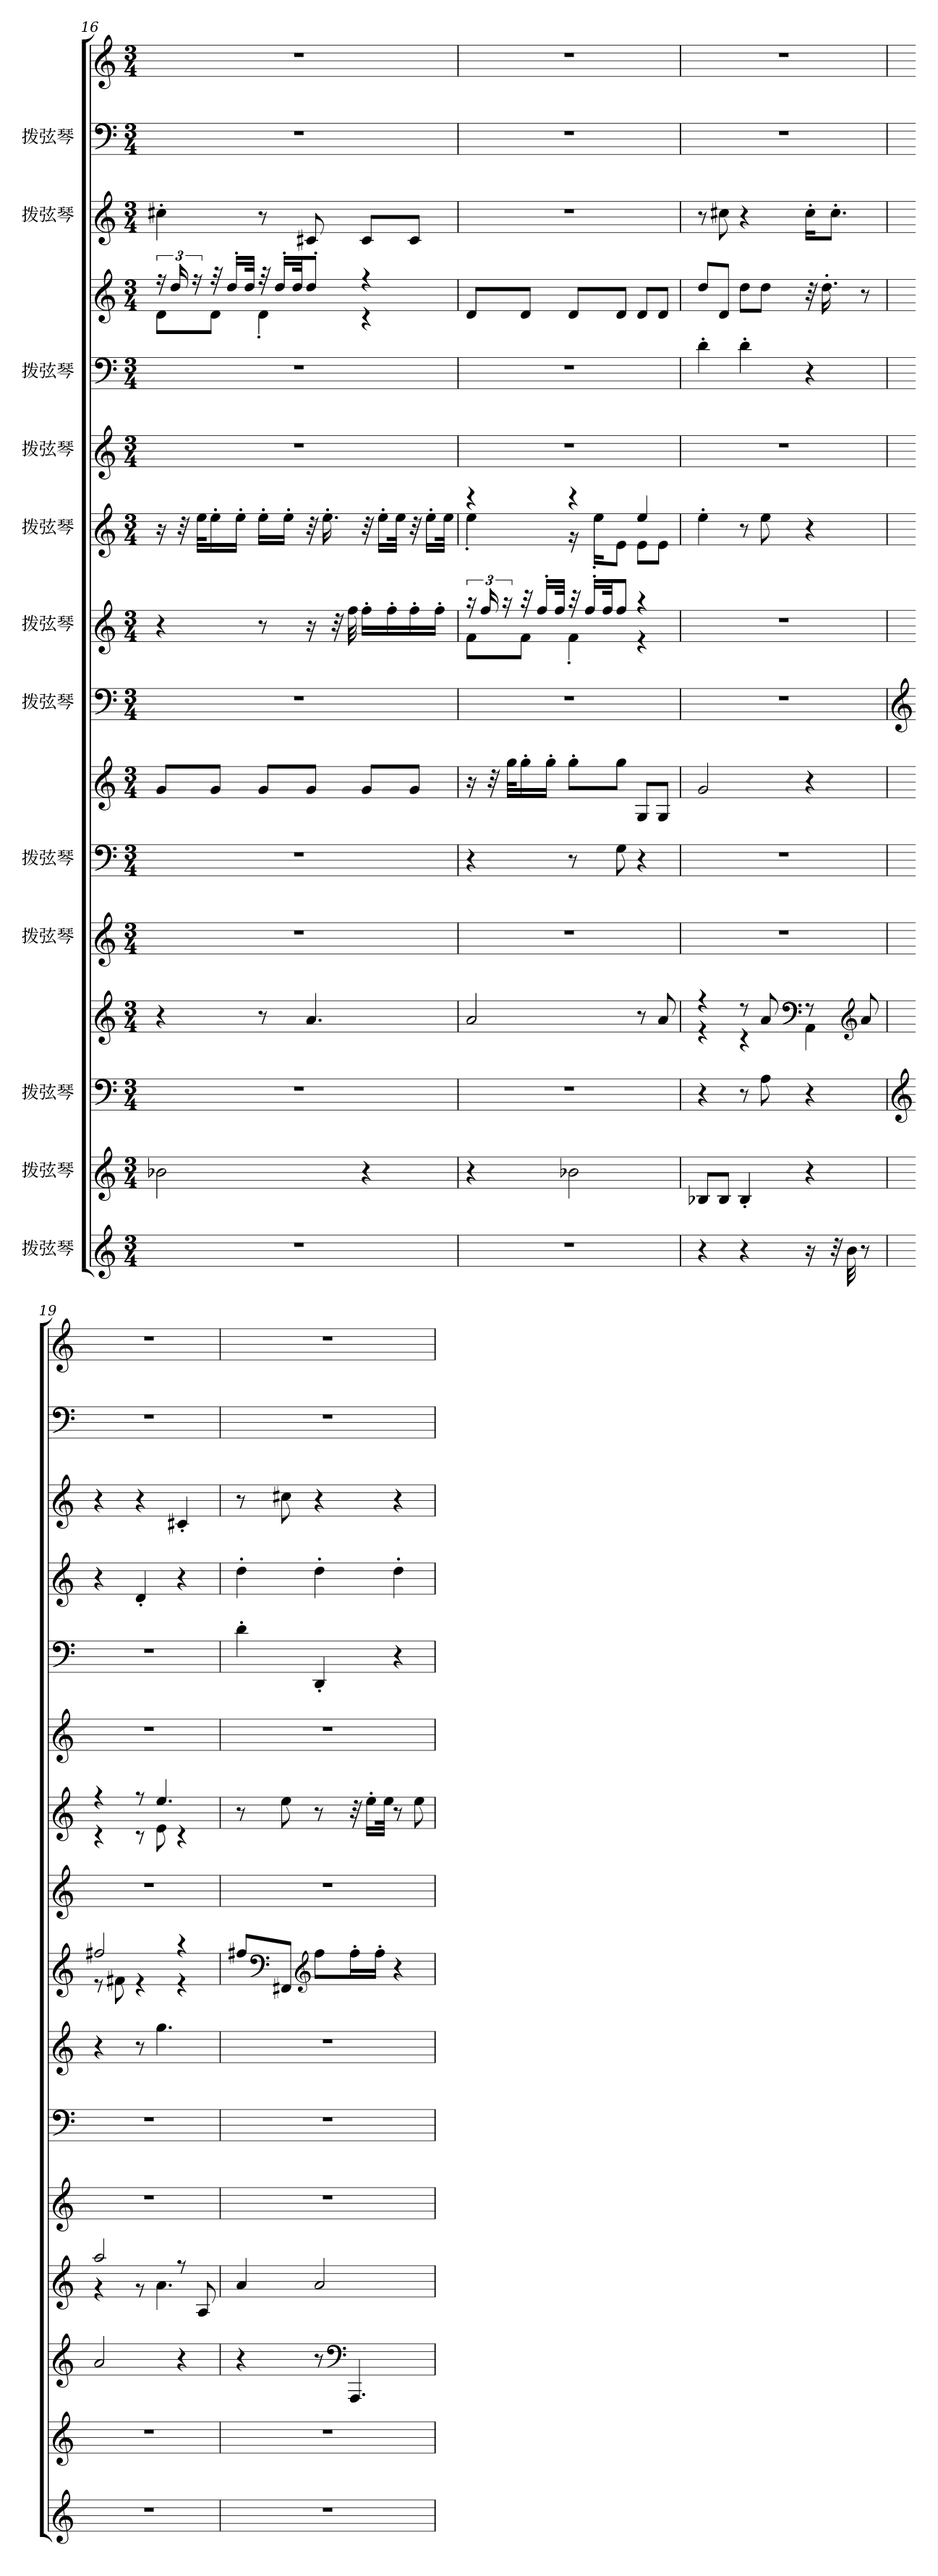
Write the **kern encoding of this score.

**kern	**kern	**kern	**kern	**kern	**kern	**kern	**kern	**kern	**kern	**kern	**kern	**kern	**kern	**kern	**kern
*part12	*part11	*part10	*part10	*part9	*part8	*part8	*part7	*part6	*part5	*part4	*part3	*part3	*part2	*part1	*part1
*staff16	*staff15	*staff14	*staff13	*staff12	*staff11	*staff10	*staff9	*staff8	*staff7	*staff6	*staff5	*staff4	*staff3	*staff2	*staff1
*I"拨弦琴	*I"拨弦琴	*I"拨弦琴	*	*I"拨弦琴	*I"拨弦琴	*	*I"拨弦琴	*I"拨弦琴	*I"拨弦琴	*I"拨弦琴	*I"拨弦琴	*	*I"拨弦琴	*I"拨弦琴	*
!!LO:PB:g=z
*clefG2	*clefG2	*clefF4	*clefG2	*clefG2	*clefF4	*clefG2	*clefF4	*clefG2	*clefG2	*clefG2	*clefF4	*clefG2	*clefG2	*clefF4	*clefG2
*k[]	*k[]	*k[]	*k[]	*k[]	*k[]	*k[]	*k[]	*k[]	*k[]	*k[]	*k[]	*k[]	*k[]	*k[]	*k[]
*M3/4	*M3/4	*M3/4	*M3/4	*M3/4	*M3/4	*M3/4	*M3/4	*M3/4	*M3/4	*M3/4	*M3/4	*M3/4	*M3/4	*M3/4	*M3/4
=16	=16	=16	=16	=16	=16	=16	=16	=16	=16	=16	=16	=16	=16	=16	=16
*	*	*	*	*	*	*	*	*	*	*	*	*^	*	*	*
2.r	2b-X\	2.r	4r	2.r	2.r	8g/L	2.r	4r	16r	2.r	2.r	24r	8d\L	4cc#X'\	2.r	2.r
.	.	.	.	.	.	.	.	.	.	.	.	24dd/	.	.	.	.
.	.	.	.	.	.	.	.	.	32r	.	.	.	.	.	.	.
.	.	.	.	.	.	.	.	.	.	.	.	24r	.	.	.	.
.	.	.	.	.	.	.	.	.	32ee\KLL	.	.	.	.	.	.	.
.	.	.	.	.	.	8g/J	.	.	16ee'\	.	.	32r	8d\J	.	.	.
.	.	.	.	.	.	.	.	.	.	.	.	16dd'/LL	.	.	.	.
.	.	.	.	.	.	.	.	.	16ee'\JJ	.	.	.	.	.	.	.
.	.	.	.	.	.	.	.	.	.	.	.	32dd/JJk	.	.	.	.
.	.	.	8r	.	.	8g/L	.	8r	16ee'\LL	.	.	32r	4d'\	8r	.	.
.	.	.	.	.	.	.	.	.	.	.	.	16dd'/LL	.	.	.	.
.	.	.	.	.	.	.	.	.	16ee'\JJ	.	.	.	.	.	.	.
.	.	.	.	.	.	.	.	.	.	.	.	32dd/JK	.	.	.	.
.	.	.	4.a/	.	.	8g/J	.	16r	32r	.	.	8dd'/J	.	8c#X/	.	.
.	.	.	.	.	.	.	.	.	16.ee'\	.	.	.	.	.	.	.
.	.	.	.	.	.	.	.	32r	.	.	.	.	.	.	.	.
.	.	.	.	.	.	.	.	32ff\	.	.	.	.	.	.	.	.
.	4r	.	.	.	.	8g/L	.	16ff'\LL	32r	.	.	4r	4r	8c#/L	.	.
.	.	.	.	.	.	.	.	.	16ee'\LL	.	.	.	.	.	.	.
.	.	.	.	.	.	.	.	16ff'\	.	.	.	.	.	.	.	.
.	.	.	.	.	.	.	.	.	32ee\JJk	.	.	.	.	.	.	.
.	.	.	.	.	.	8g/J	.	16ff'\	32r	.	.	.	.	8c#/J	.	.
.	.	.	.	.	.	.	.	.	16ee'\LL	.	.	.	.	.	.	.
.	.	.	.	.	.	.	.	16ff'\JJ	.	.	.	.	.	.	.	.
.	.	.	.	.	.	.	.	.	32ee\JJk	.	.	.	.	.	.	.
*	*	*	*	*	*	*	*	*	*	*	*	*v	*v	*	*	*
=17	=17	=17	=17	=17	=17	=17	=17	=17	=17	=17	=17	=17	=17	=17	=17
*	*	*	*	*	*	*	*	*^	*^	*	*	*	*	*	*
2.r	4r	2.r	2a/	2.r	4r	16r	2.r	24r	8f\L	4r	4ee'\	2.r	2.r	8d/L	2.r	2.r	2.r
.	.	.	.	.	.	.	.	24ff/	.	.	.	.	.	.	.	.	.
.	.	.	.	.	.	32r	.	.	.	.	.	.	.	.	.	.	.
.	.	.	.	.	.	.	.	24r	.	.	.	.	.	.	.	.	.
.	.	.	.	.	.	32gg\KLL	.	.	.	.	.	.	.	.	.	.	.
.	.	.	.	.	.	16gg'\	.	32r	8f\J	.	.	.	.	8d/J	.	.	.
.	.	.	.	.	.	.	.	16ff'/LL	.	.	.	.	.	.	.	.	.
.	.	.	.	.	.	16gg'\JJ	.	.	.	.	.	.	.	.	.	.	.
.	.	.	.	.	.	.	.	32ff/JJk	.	.	.	.	.	.	.	.	.
.	2b-X\	.	.	.	8r	8gg'\L	.	32r	4f'\	4r	16r	.	.	8d/L	.	.	.
.	.	.	.	.	.	.	.	16ff'/LL	.	.	.	.	.	.	.	.	.
.	.	.	.	.	.	.	.	.	.	.	16ee'\KL	.	.	.	.	.	.
.	.	.	.	.	.	.	.	32ff/JK	.	.	.	.	.	.	.	.	.
.	.	.	.	.	8G\	8gg\J	.	8ff/J	.	.	8e\J	.	.	8d/J	.	.	.
.	.	.	8r	.	4r	8G/L	.	4r	4r	4ee/	8e\L	.	.	8d/L	.	.	.
.	.	.	8a/	.	.	8G/J	.	.	.	.	8e\J	.	.	8d/J	.	.	.
*	*	*	*	*	*	*	*	*v	*v	*	*	*	*	*	*	*	*
*	*	*	*	*	*	*	*	*	*v	*v	*	*	*	*	*	*
!!LO:PB:g=z
=18	=18	=18	=18	=18	=18	=18	=18	=18	=18	=18	=18	=18	=18	=18	=18
*	*	*	*^	*	*	*	*	*	*	*	*	*	*	*	*
4r	8B-X/L	4r	4r	4r	2.r	2.r	2g/	2.r	2.r	4ee'\	2.r	4d'\	8dd/L	8r	2.r	2.r
.	8B-/J	.	.	.	.	.	.	.	.	.	.	.	8d/J	8cc#X\	.	.
4r	4B-'/	8r	8r	4r	.	.	.	.	.	8r	.	4d'\	8dd\L	4r	.	.
.	.	8A\	8a/	.	.	.	.	.	.	8ee\	.	.	8dd\J	.	.	.
*	*	*	*clefF4	*	*	*	*	*	*	*	*	*	*	*	*	*
16r	4r	4r	8r	4AA\	.	.	4r	.	.	4r	.	4r	32r	16cc#'\KL	.	.
.	.	.	.	.	.	.	.	.	.	.	.	.	16.dd'\	.	.	.
32r	.	.	.	.	.	.	.	.	.	.	.	.	.	8.cc#'\J	.	.
32b\	.	.	.	.	.	.	.	.	.	.	.	.	.	.	.	.
*	*	*	*clefG2	*	*	*	*	*	*	*	*	*	*	*	*	*
8r	.	.	8a/	.	.	.	.	.	.	.	.	.	8r	.	.	.
=19	=19	=19	=19	=19	=19	=19	=19	=19	=19	=19	=19	=19	=19	=19	=19	=19
*	*	*clefG2	*	*	*	*	*	*clefG2	*	*	*	*	*	*	*	*
*	*	*	*	*	*	*	*	*^	*	*^	*	*	*	*	*	*
2.r	2.r	2a/	2aa/	4r	2.r	2.r	4r	2ff#X/	8r	2.r	4r	4r	2.r	2.r	4r	4r	2.r	2.r
.	.	.	.	.	.	.	.	.	8f#X\	.	.	.	.	.	.	.	.	.
.	.	.	.	8r	.	.	8r	.	4r	.	8r	8r	.	.	4d'/	4r	.	.
.	.	.	.	4.a\	.	.	4.gg\	.	.	.	4.ee/	8e\	.	.	.	.	.	.
.	.	4r	8r	.	.	.	.	4r	4r	.	.	4r	.	.	4r	4c#X'/	.	.
.	.	.	8A/	.	.	.	.	.	.	.	.	.	.	.	.	.	.	.
*	*	*	*v	*v	*	*	*	*v	*v	*	*v	*v	*	*	*	*	*	*
=20	=20	=20	=20	=20	=20	=20	=20	=20	=20	=20	=20	=20	=20	=20	=20
2.r	2.r	4r	4a/	2.r	2.r	2.r	8ff#X/L	2.r	8r	2.r	4d'\	4dd'\	8r	2.r	2.r
*	*	*	*	*	*	*	*clefF4	*	*	*	*	*	*	*	*
.	.	.	.	.	.	.	8FF#X/J	.	8ee\	.	.	.	8cc#X\	.	.
*	*	*	*	*	*	*	*clefG2	*	*	*	*	*	*	*	*
.	.	8r	2a/	.	.	.	8ff#\L	.	8r	.	4DD'/	4dd'\	4r	.	.
*	*	*clefF4	*	*	*	*	*	*	*	*	*	*	*	*	*
.	.	4.AAA/	.	.	.	.	16ff#'\L	.	32r	.	.	.	.	.	.
.	.	.	.	.	.	.	.	.	16ee'\LL	.	.	.	.	.	.
.	.	.	.	.	.	.	16ff#'\JJ	.	.	.	.	.	.	.	.
.	.	.	.	.	.	.	.	.	32ee\JJk	.	.	.	.	.	.
.	.	.	.	.	.	.	4r	.	8r	.	4r	4dd'\	4r	.	.
.	.	.	.	.	.	.	.	.	8ee\	.	.	.	.	.	.
=	=	=	=	=	=	=	=	=	=	=	=	=	=	=	=
*-	*-	*-	*-	*-	*-	*-	*-	*-	*-	*-	*-	*-	*-	*-	*-
